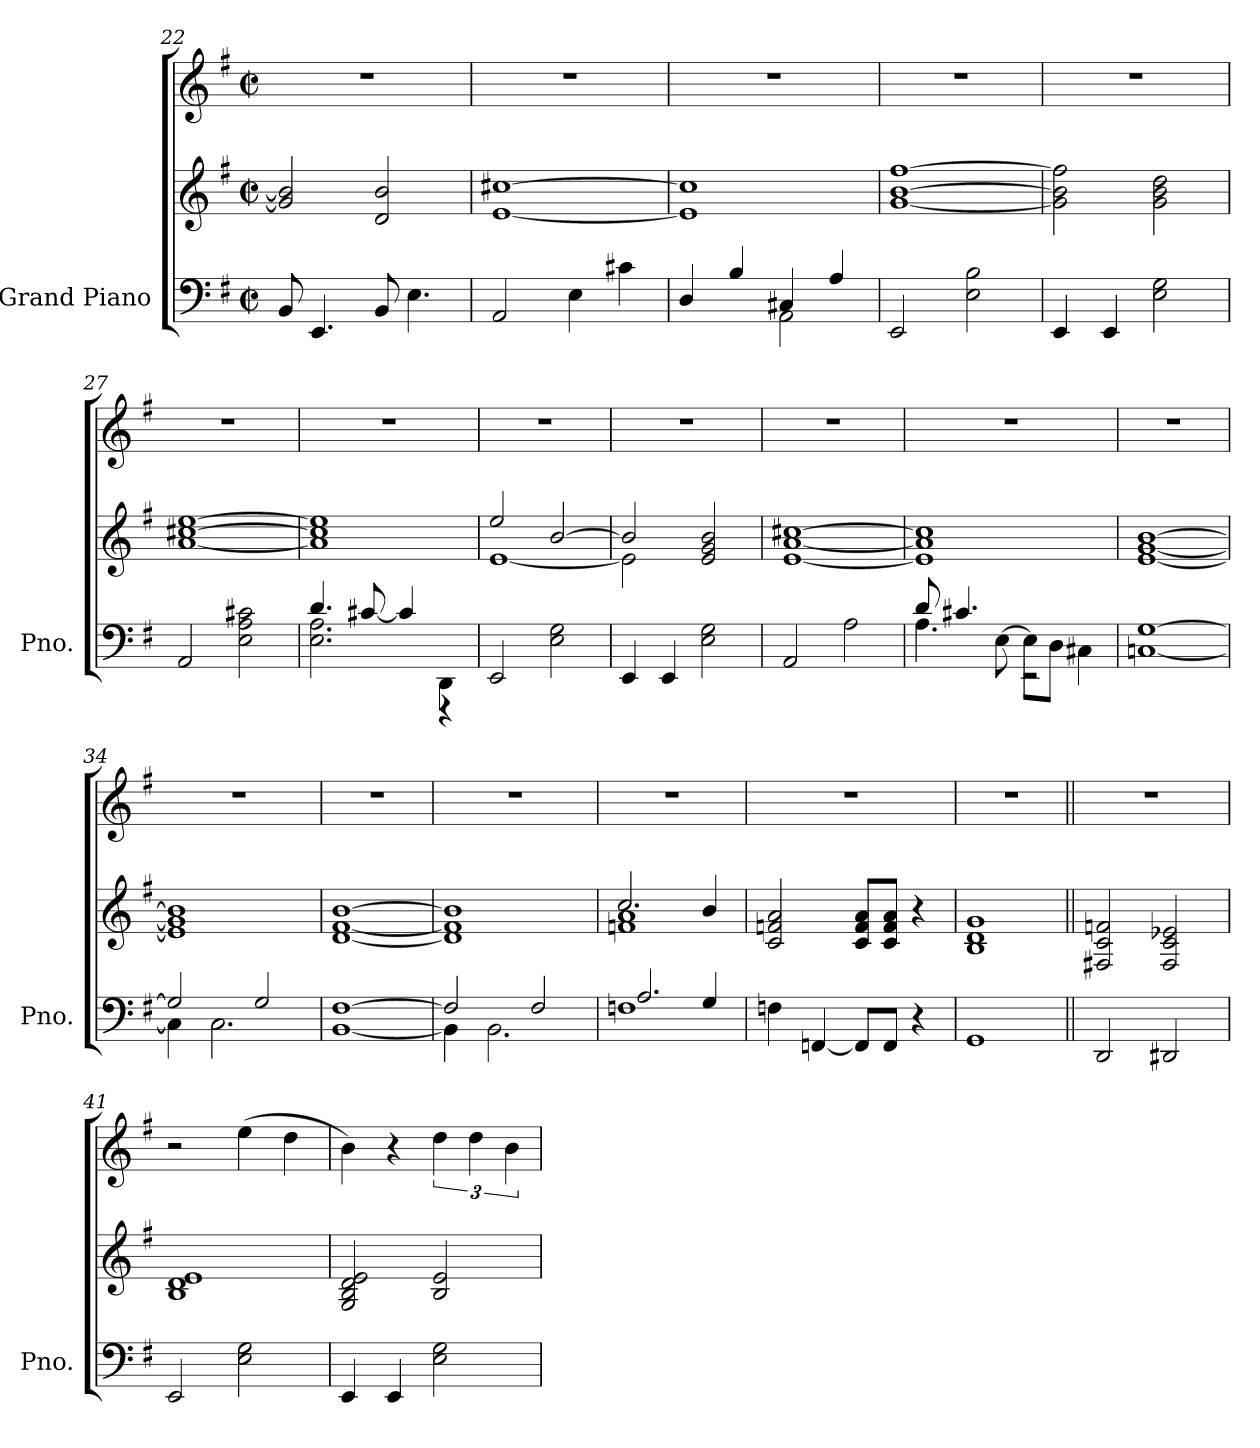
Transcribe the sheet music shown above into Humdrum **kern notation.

**kern	**kern	**kern
*part1	*part1	*part1
*staff3	*staff2	*staff1
*I"Grand Piano	*	*
*I'Pno.	*	*
*clefF4	*clefG2	*clefG2
*k[f#]	*k[f#]	*k[f#]
*M2/2	*M2/2	*M2/2
*met(c|)	*met(c|)	*met(c|)
=22	=22	=22
8BB/	2g/] 2b/]	1r
4.EE/	.	.
8BB/	2d/ 2b/	.
4.E\	.	.
=23	=23	=23
2AA/	[1e [1cc#X	1r
4E\	.	.
4c#X\	.	.
=24	=24	=24
*^	*	*
2ryy	4D/	1e] 1cc#]	1r
.	4B/	.	.
2AA\	4C#X/	.	.
.	4A/	.	.
*v	*v	*	*
=25	=25	=25
2EE/	[1g [1b [1ff#	1r
2E\ 2B\	.	.
=26	=26	=26
4EE/	2g\] 2b\] 2ff#\]	1r
4EE/	.	.
2E\ 2G\	2g\ 2b\ 2dd\	.
!!LO:LB:g=z
=27	=27	=27
2AA/	[1a [1cc#X [1ee	1r
2E\ 2A\ 2c#X\	.	.
=28	=28	=28
*^	*	*
2.E\ 2.A\	4.d/	1a] 1cc#] 1ee]	1r
.	[8c#X/	.	.
.	4c#/]	.	.
4DD\	4r	.	.
*v	*v	*	*
=29	=29	=29
*	*^	*
2EE/	2ee/	[1e	1r
2E\ 2G\	[2b/	.	.
=30	=30	=30	=30
4EE/	2b/]	2e\]	1r
4EE/	.	.	.
2E\ 2G\	2e/ 2g/ 2b/	2ryy	.
*	*v	*v	*
=31	=31	=31
2AA/	[1e [1a [1cc#X	1r
2A\	.	.
=32	=32	=32
*^	*	*
4.A\	8d/	1e] 1a] 1cc#]	1r
.	4.c#X/	.	.
[8E\	.	.	.
8E\L]	2r	.	.
8D\J	.	.	.
4C#X\	.	.	.
*v	*v	*	*
=33	=33	=33
[1Cn [1G	[1e [1g [1b	1r
=34	=34	=34
*^	*	*
4C\]	2G/]	1e] 1g] 1b]	1r
2.C\	.	.	.
.	2G/	.	.
*v	*v	*	*
=35	=35	=35
[1BB [1F#	[1d [1f# [1b	1r
!!LO:PB:g=z
=36	=36	=36
*^	*	*
4BB\]	2F#/]	1d] 1f#] 1b]	1r
2.BB\	.	.	.
.	2F#/	.	.
=37	=37	=37	=37
*	*	*^	*
1Fn	2.A/	2.cc/	1fn 1a	1r
.	4G/	4b/	.	.
*v	*v	*	*	*
*	*v	*v	*
=38	=38	=38
4Fn\	2c/ 2fn/ 2a/	1r
[4FFn/	.	.
8FF/L]	8c/ 8f/ 8a/L	.
8FF/J	8c/ 8f/ 8a/J	.
4r	4r	.
=39	=39	=39
1GG	1B 1d 1g	1r
=40||	=40||	=40||
2DD/	2F#X/ 2c/ 2fn/	1r
2DD#X/	2F#/ 2c/ 2e-X/	.
=41	=41	=41
2EE/	1B 1d 1e	2r
2E\ 2G\	.	(4ee\
.	.	4dd\
=42	=42	=42
4EE/	2G/ 2B/ 2d/ 2e/	4b\)
4EE/	.	4r
2E\ 2G\	2B/ 2e/	6dd\
.	.	6dd\
.	.	6b\
=	=	=
*-	*-	*-
